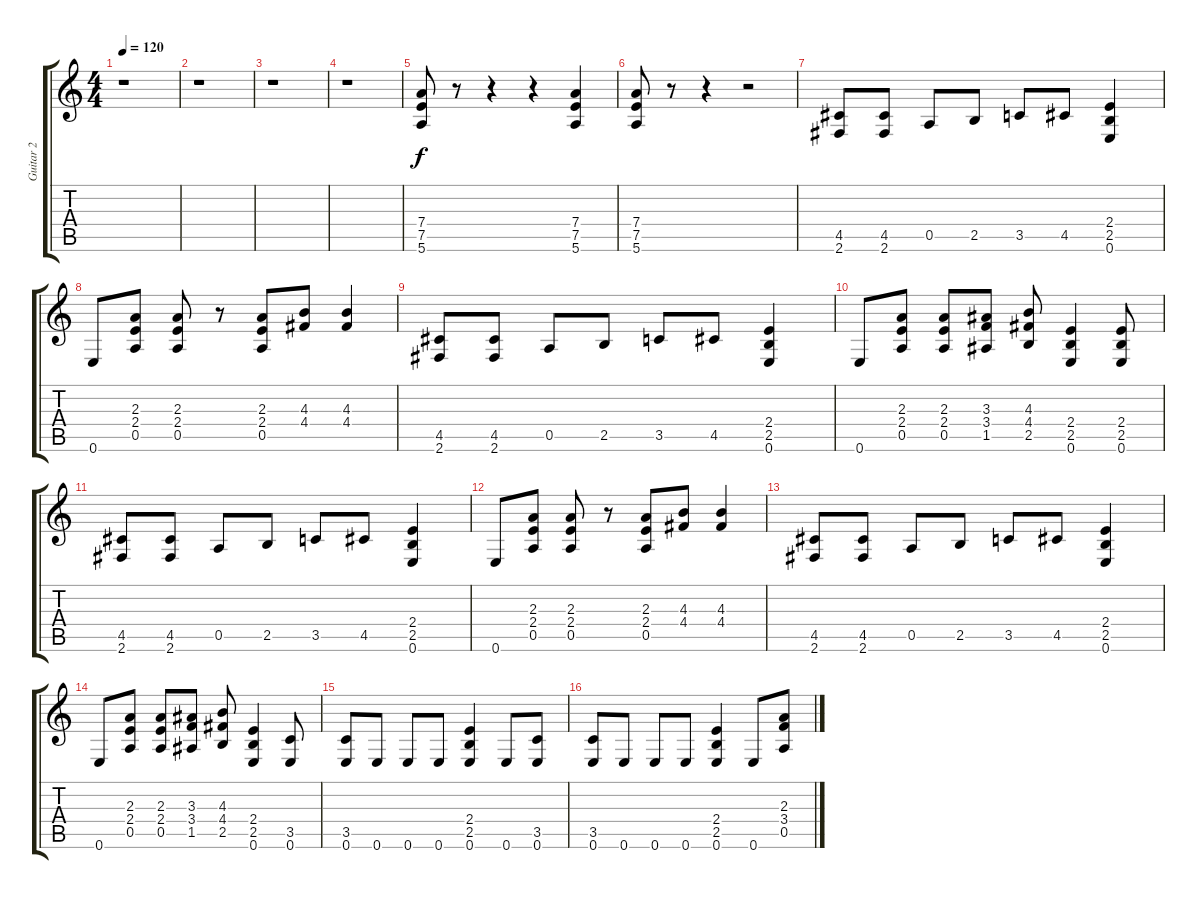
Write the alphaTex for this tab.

\track ("Guitar 2" "Guitar 2") {instrument overdrivenguitar}
\staff {score tabs}
\tuning (E4 B3 G3 D3 A2 E2) {hide}
\ts (4 4)
\tempo 120
\clef g2
\ks c
r.1{dy f} |
r.1 |
r.1 |
r.1 |
(7.4 7.5 5.6).8 r.8 r.4 r.4 (7.4 7.5 5.6).4 |
(7.4 7.5 5.6).8 r.8 r.4 r.2 |
(4.5 2.6).8 (4.5 2.6).8 0.5.8 2.5.8 3.5.8 4.5.8 (2.4 2.5 0.6).4 |
0.6.8 (2.3 2.4 0.5).8 (2.3 2.4 0.5).8 r.8 (2.3 2.4 0.5).8 (4.3 4.4).8 (4.3 4.4).4 |
(4.5 2.6).8 (4.5 2.6).8 0.5.8 2.5.8 3.5.8 4.5.8 (2.4 2.5 0.6).4 |
0.6.8 (2.3 2.4 0.5).8 (2.3 2.4 0.5).8 (3.3 3.4 1.5).8 (4.3 4.4 2.5).8 (2.4 2.5 0.6).4 (2.4 2.5 0.6).8 |
(4.5 2.6).8 (4.5 2.6).8 0.5.8 2.5.8 3.5.8 4.5.8 (2.4 2.5 0.6).4 |
0.6.8 (2.3 2.4 0.5).8 (2.3 2.4 0.5).8 r.8 (2.3 2.4 0.5).8 (4.3 4.4).8 (4.3 4.4).4 |
(4.5 2.6).8 (4.5 2.6).8 0.5.8 2.5.8 3.5.8 4.5.8 (2.4 2.5 0.6).4 |
0.6.8 (2.3 2.4 0.5).8 (2.3 2.4 0.5).8 (3.3 3.4 1.5).8 (4.3 4.4 2.5).8 (2.4 2.5 0.6).4 (3.5 0.6).8 |
(3.5 0.6).8 0.6.8 0.6.8 0.6.8 (2.4 2.5 0.6).4 0.6.8 (3.5 0.6).8 |
(3.5 0.6).8 0.6.8 0.6.8 0.6.8 (2.4 2.5 0.6).4 0.6.8 (2.3 3.4 0.5).8
